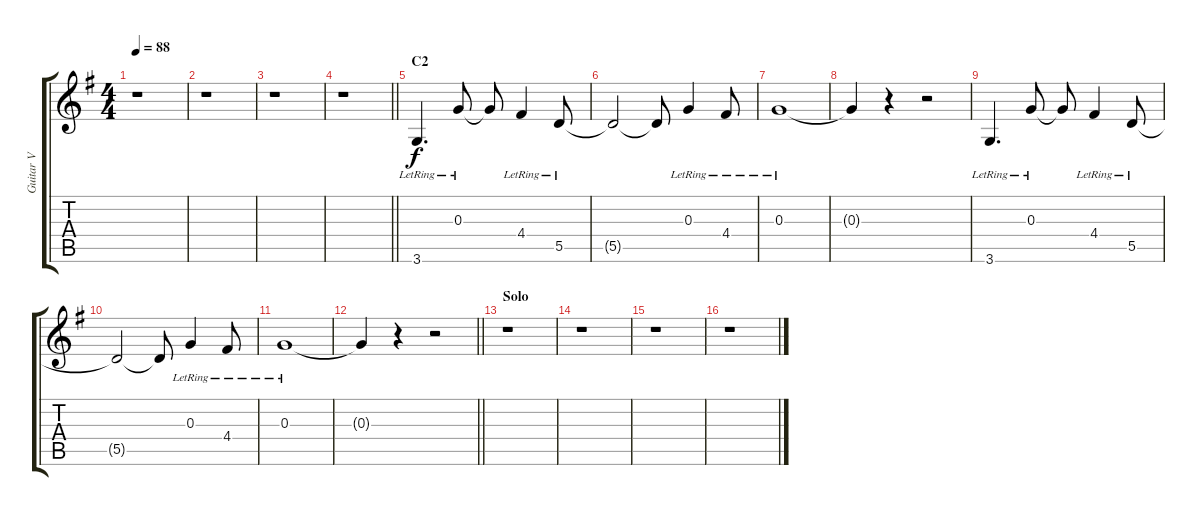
\track ("Guitar V" "Guitar V") {instrument electricguitarclean}
\staff {score tabs}
\tuning (E4 B3 G3 D3 A2 E2) {hide}
\ts (4 4)
\tempo 88
\clef g2
\ks g
r.1{dy f} |
r.1 |
r.1 |
\barLineRight lightlight
r.1 |
\section ("" "C2")
3.6{lr}.4{d} 0.3{lr}.8 0.3{t}.8 4.4{lr}.4 5.5{lr}.8 |
5.5{t}.2 5.5{t}.8 0.3{lr}.4 4.4{lr}.8 |
0.3{lr}.1 |
0.3{t}.4 r.4 r.2 |
3.6{lr}.4{d} 0.3{lr}.8 0.3{t}.8 4.4{lr}.4 5.5{lr}.8 |
5.5{t}.2 5.5{t}.8 0.3{lr}.4 4.4{lr}.8 |
0.3{lr}.1 |
\barLineRight lightlight
0.3{t}.4 r.4 r.2 |
\section ("" "Solo")
r.1 |
r.1 |
r.1 |
r.1
